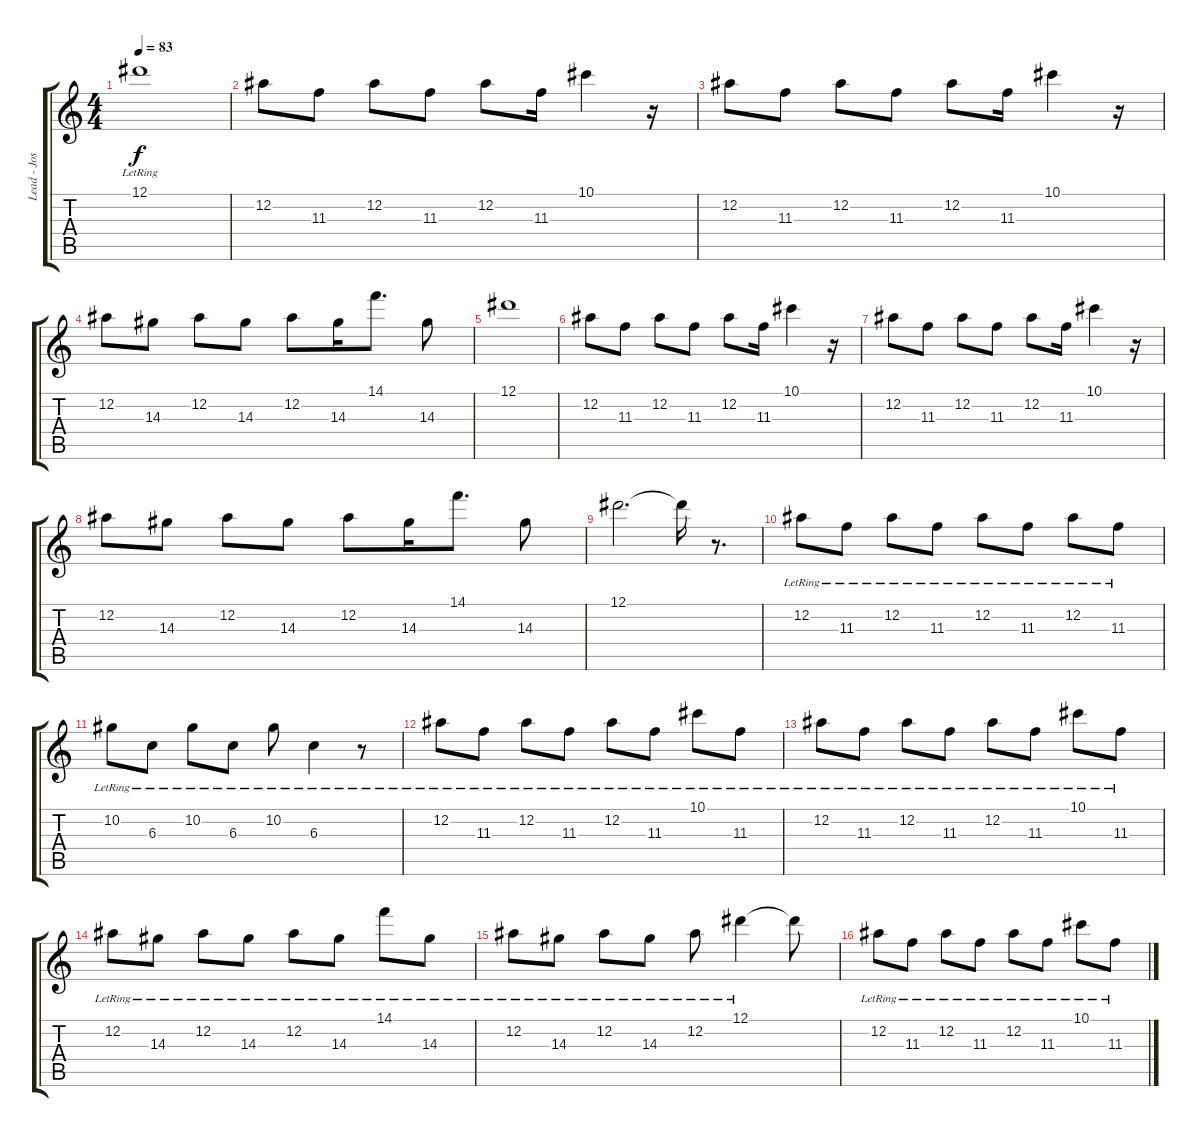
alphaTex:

\track ("Lead - Josh Farro" "Lead - Jos") {instrument acousticguitarsteel}
\staff {score tabs}
\tuning (Eb4 Bb3 Gb3 Db3 Ab2 Db2) {hide}
\ts (4 4)
\tempo 83
\clef g2
\ks c
12.1{lr}.1{dy f} |
12.2.8 11.3.8 12.2.8 11.3.8 12.2.8 11.3.16 10.1.4 r.16 |
12.2.8 11.3.8 12.2.8 11.3.8 12.2.8 11.3.16 10.1.4 r.16 |
12.2.8 14.3.8 12.2.8 14.3.8 12.2.8 14.3.16 14.1.8{d} 14.3.8 |
12.1.1 |
12.2.8 11.3.8 12.2.8 11.3.8 12.2.8 11.3.16 10.1.4 r.16 |
12.2.8 11.3.8 12.2.8 11.3.8 12.2.8 11.3.16 10.1.4 r.16 |
12.2.8 14.3.8 12.2.8 14.3.8 12.2.8 14.3.16 14.1.8{d} 14.3.8 |
12.1.2{d} 12.1{t}.16 r.8{d} |
12.2{lr}.8 11.3{lr}.8 12.2{lr}.8 11.3{lr}.8 12.2{lr}.8 11.3{lr}.8 12.2{lr}.8 11.3{lr}.8 |
10.2{lr}.8 6.3{lr}.8 10.2{lr}.8 6.3{lr}.8 10.2{lr}.8 6.3{lr}.4 r.8 |
12.2{lr}.8 11.3{lr}.8 12.2{lr}.8 11.3{lr}.8 12.2{lr}.8 11.3{lr}.8 10.1{lr}.8 11.3{lr}.8 |
12.2{lr}.8 11.3{lr}.8 12.2{lr}.8 11.3{lr}.8 12.2{lr}.8 11.3{lr}.8 10.1{lr}.8 11.3{lr}.8 |
12.2{lr}.8 14.3{lr}.8 12.2{lr}.8 14.3{lr}.8 12.2{lr}.8 14.3{lr}.8 14.1{lr}.8 14.3{lr}.8 |
12.2{lr}.8 14.3{lr}.8 12.2{lr}.8 14.3{lr}.8 12.2{lr}.8 12.1{lr}.4 12.1{t}.8 |
12.2{lr}.8 11.3{lr}.8 12.2{lr}.8 11.3{lr}.8 12.2{lr}.8 11.3{lr}.8 10.1{lr}.8 11.3{lr}.8
